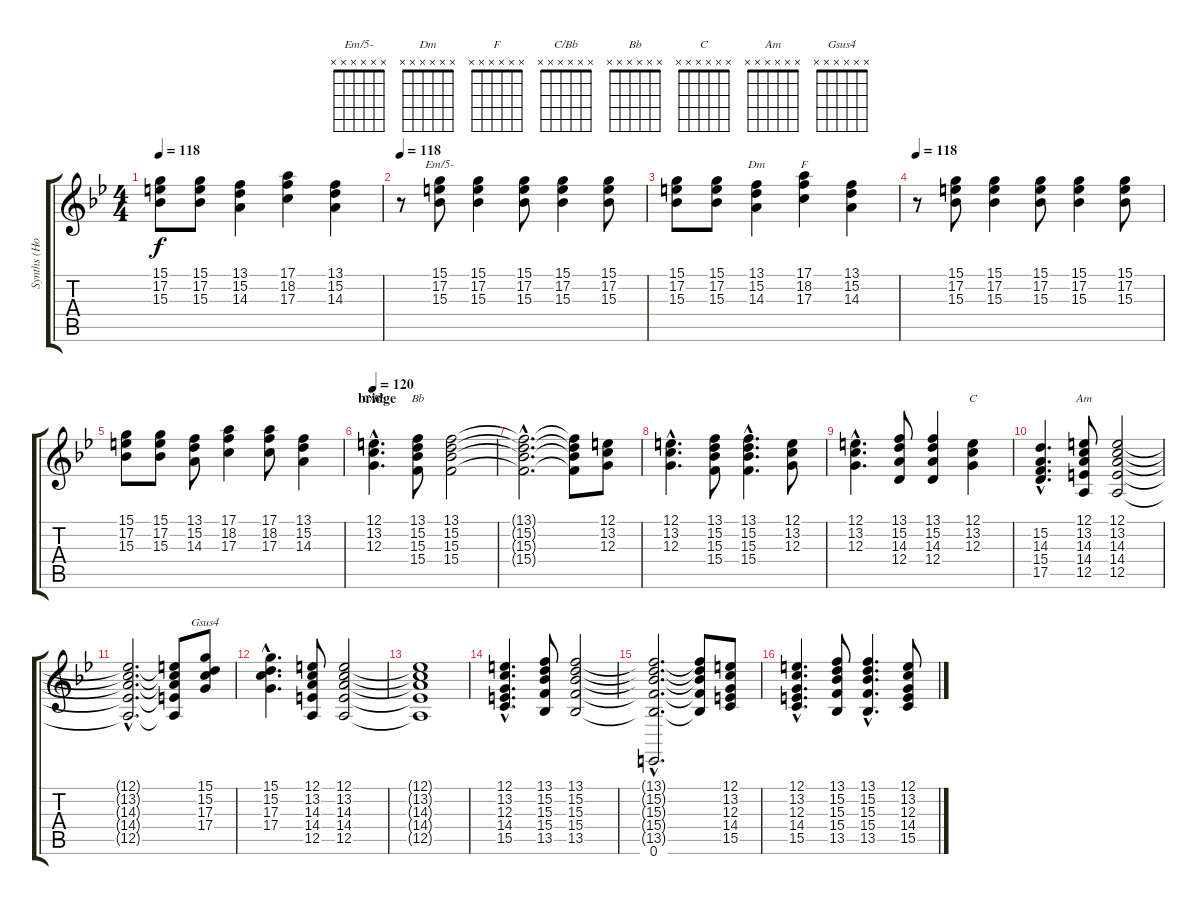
\track ("Synths (Hogson)" "Synths (Ho") {instrument stringensemble1}
\staff {score tabs}
\tuning (E4 B3 G3 D3 A2 E2) {hide}
\chord ("Em/5-" x x x x x x)
\chord ("Dm" x x x x x x)
\chord ("F" x x x x x x)
\chord ("C/Bb" x x x x x x)
\chord ("Bb" x x x x x x)
\chord ("C" x x x x x x)
\chord ("Am" x x x x x x)
\chord ("Gsus4" x x x x x x)
\ts (4 4)
\tempo 118
\clef g2
\ks bb
(15.1{t} 17.2{t} 15.3{t}).8{dy f} (15.1 17.2 15.3).8 (13.1 15.2 14.3).4 (17.1 18.2 17.3).4 (13.1 15.2 14.3).4 |
\tempo 118
r.8 (15.1 17.2 15.3).8{ch "Em/5-"} (15.1 17.2 15.3).4 (15.1 17.2 15.3).8 (15.1 17.2 15.3).4 (15.1 17.2 15.3).8 |
(15.1 17.2 15.3).8 (15.1 17.2 15.3).8 (13.1 15.2 14.3).4{ch "Dm"} (17.1 18.2 17.3).4{ch "F"} (13.1 15.2 14.3).4 |
\tempo 118
r.8 (15.1 17.2 15.3).8 (15.1 17.2 15.3).4 (15.1 17.2 15.3).8 (15.1 17.2 15.3).4 (15.1 17.2 15.3).8 |
(15.1 17.2 15.3).8 (15.1 17.2 15.3).8 (13.1 15.2 14.3).8 (17.1 18.2 17.3).4 (17.1 18.2 17.3).8 (13.1 15.2 14.3).4 |
\section ("" "bridge")
\tempo 118
\tempo 120
(12.1{hac} 13.2{hac} 12.3{hac}).4{d ch "C/Bb" volume 9} (13.1 15.2 15.3 15.4).8{ch "Bb"} (13.1 15.2 15.3 15.4).2 |
(13.1{hac t} 15.2{hac t} 15.3{hac t} 15.4{hac t}).2{d} (13.1{t} 15.2{t} 15.3{t} 15.4{t}).8 (12.1 13.2 12.3).8 |
(12.1{hac} 13.2{hac} 12.3{hac}).4{d} (13.1 15.2 15.3 15.4).8 (13.1{hac} 15.2{hac} 15.3{hac} 15.4{hac}).4{d} (12.1 13.2 12.3).8 |
(12.1{hac} 13.2{hac} 12.3{hac}).4{d} (13.1 15.2 14.3 12.4).8 (13.1 15.2 14.3 12.4).4 (12.1 13.2 12.3).4{ch "C"} |
(15.2{hac} 14.3{hac} 15.4{hac} 17.5{hac}).4{d} (12.1 13.2 14.3 14.4 12.5).8{ch "Am"} (12.1 13.2 14.3 14.4 12.5).2 |
(12.1{hac t} 13.2{hac t} 14.3{hac t} 14.4{hac t} 12.5{hac t}).2{d} (12.1{t} 13.2{t} 14.3{t} 14.4{t} 12.5{t}).8 (15.1 15.2 17.3 17.4).8{ch "Gsus4"} |
(15.1{hac} 15.2{hac} 17.3{hac} 17.4{hac}).4{d} (12.1 13.2 14.3 14.4 12.5).8 (12.1 13.2 14.3 14.4 12.5).2 |
(12.1{t} 13.2{t} 14.3{t} 14.4{t} 12.5{t}).1 |
(12.1{hac} 13.2{hac} 12.3{hac} 14.4{hac} 15.5{hac}).4{d} (13.1 15.2 15.3 15.4 13.5).8 (13.1 15.2 15.3 15.4 13.5).2 |
(13.1{hac t} 15.2{hac t} 15.3{hac t} 15.4{hac t} 13.5{hac t} 0.6{hac}).2{d} (13.1{t} 15.2{t} 15.3{t} 15.4{t} 13.5{t}).8 (12.1 13.2 12.3 14.4 15.5).8 |
(12.1{hac} 13.2{hac} 12.3{hac} 14.4{hac} 15.5{hac}).4{d} (13.1 15.2 15.3 15.4 13.5).8 (13.1{hac} 15.2{hac} 15.3{hac} 15.4{hac} 13.5{hac}).4{d} (12.1 13.2 12.3 14.4 15.5).8
